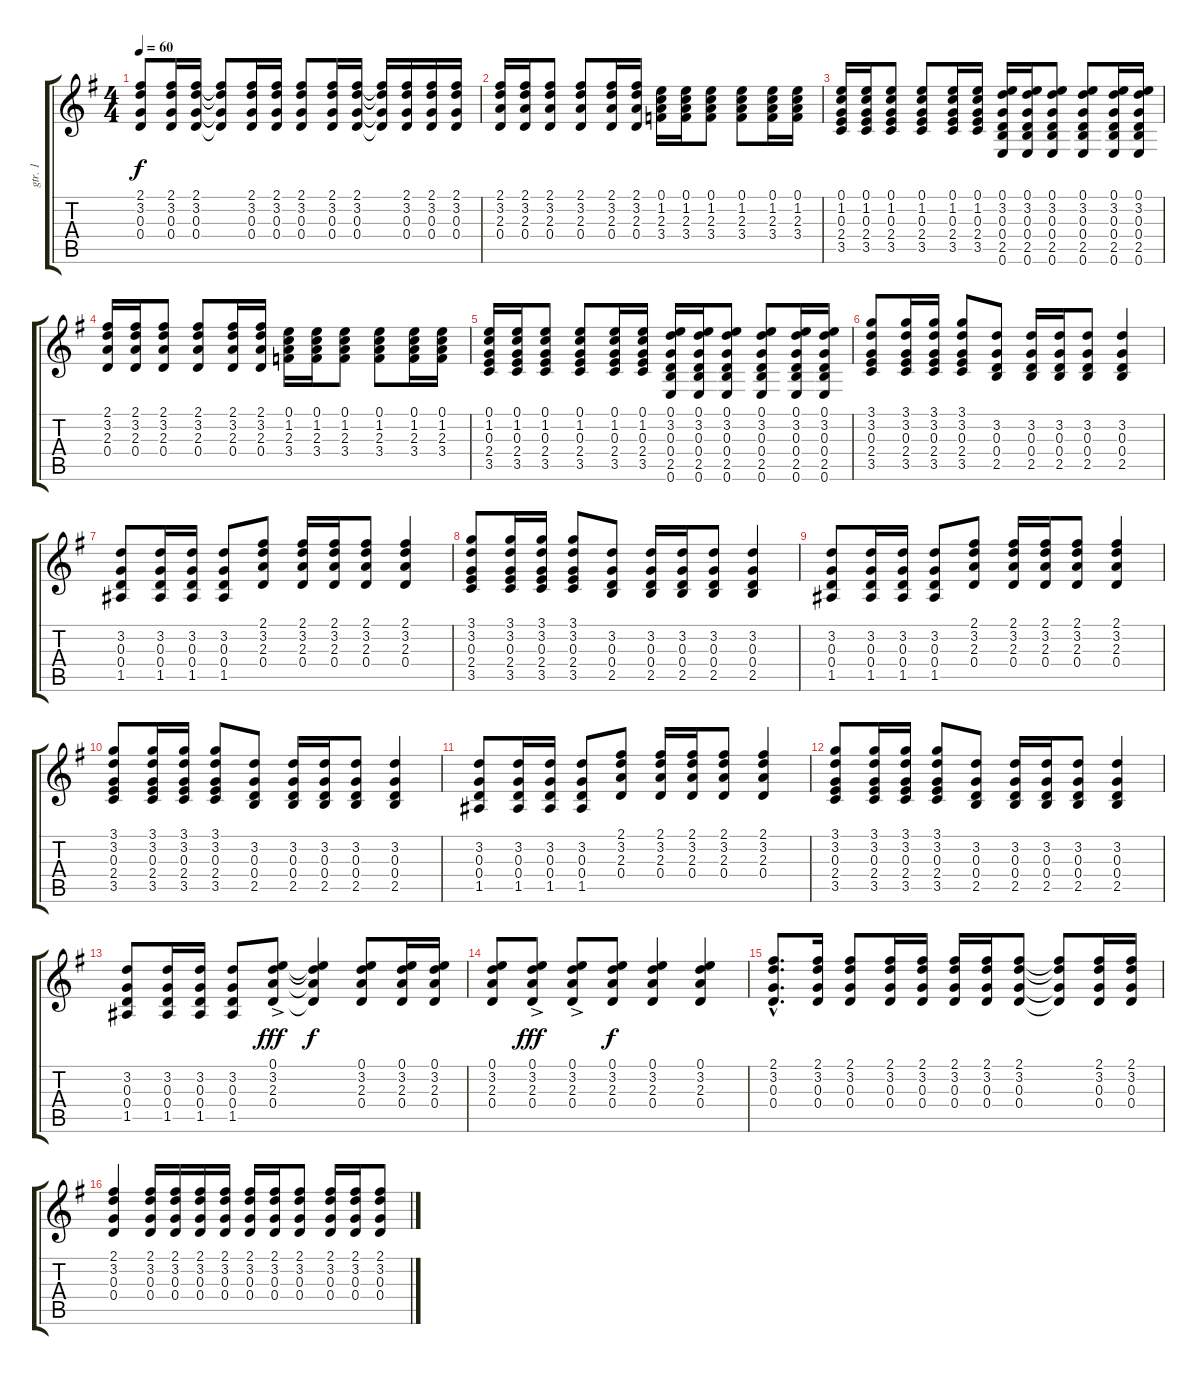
\track ("gtr. 1" "gtr. 1") {instrument acousticguitarsteel}
\staff {score tabs}
\tuning (E4 B3 G3 D3 A2 E2) {hide}
\ts (4 4)
\tempo 60
\clef g2
\ks g
(2.1 3.2 0.3 0.4).8{dy f} (2.1 3.2 0.3 0.4).16 (2.1 3.2 0.3 0.4).16 (2.1{t} 3.2{t} 0.3{t} 0.4{t}).8 (2.1 3.2 0.3 0.4).16 (2.1 3.2 0.3 0.4).16 (2.1 3.2 0.3 0.4).8 (2.1 3.2 0.3 0.4).16 (2.1 3.2 0.3 0.4).16 (2.1{t} 3.2{t} 0.3{t} 0.4{t}).16 (2.1 3.2 0.3 0.4).16 (2.1 3.2 0.3 0.4).16 (2.1 3.2 0.3 0.4).16 |
(2.1 3.2 2.3 0.4).16 (2.1 3.2 2.3 0.4).16 (2.1 3.2 2.3 0.4).8 (2.1 3.2 2.3 0.4).8 (2.1 3.2 2.3 0.4).16 (2.1 3.2 2.3 0.4).16 (0.1 1.2 2.3 3.4).16 (0.1 1.2 2.3 3.4).16 (0.1 1.2 2.3 3.4).8 (0.1 1.2 2.3 3.4).8 (0.1 1.2 2.3 3.4).16 (0.1 1.2 2.3 3.4).16 |
(0.1 1.2 0.3 2.4 3.5).16 (0.1 1.2 0.3 2.4 3.5).16 (0.1 1.2 0.3 2.4 3.5).8 (0.1 1.2 0.3 2.4 3.5).8 (0.1 1.2 0.3 2.4 3.5).16 (0.1 1.2 0.3 2.4 3.5).16 (0.1 3.2 0.3 0.4 2.5 0.6).16 (0.1 3.2 0.3 0.4 2.5 0.6).16 (0.1 3.2 0.3 0.4 2.5 0.6).8 (0.1 3.2 0.3 0.4 2.5 0.6).8 (0.1 3.2 0.3 0.4 2.5 0.6).16 (0.1 3.2 0.3 0.4 2.5 0.6).16 |
(2.1 3.2 2.3 0.4).16 (2.1 3.2 2.3 0.4).16 (2.1 3.2 2.3 0.4).8 (2.1 3.2 2.3 0.4).8 (2.1 3.2 2.3 0.4).16 (2.1 3.2 2.3 0.4).16 (0.1 1.2 2.3 3.4).16 (0.1 1.2 2.3 3.4).16 (0.1 1.2 2.3 3.4).8 (0.1 1.2 2.3 3.4).8 (0.1 1.2 2.3 3.4).16 (0.1 1.2 2.3 3.4).16 |
(0.1 1.2 0.3 2.4 3.5).16 (0.1 1.2 0.3 2.4 3.5).16 (0.1 1.2 0.3 2.4 3.5).8 (0.1 1.2 0.3 2.4 3.5).8 (0.1 1.2 0.3 2.4 3.5).16 (0.1 1.2 0.3 2.4 3.5).16 (0.1 3.2 0.3 0.4 2.5 0.6).16 (0.1 3.2 0.3 0.4 2.5 0.6).16 (0.1 3.2 0.3 0.4 2.5 0.6).8 (0.1 3.2 0.3 0.4 2.5 0.6).8 (0.1 3.2 0.3 0.4 2.5 0.6).16 (0.1 3.2 0.3 0.4 2.5 0.6).16 |
(3.1 3.2 0.3 2.4 3.5).8 (3.1 3.2 0.3 2.4 3.5).16 (3.1 3.2 0.3 2.4 3.5).16 (3.1 3.2 0.3 2.4 3.5).8 (3.2 0.3 0.4 2.5).8 (3.2 0.3 0.4 2.5).16 (3.2 0.3 0.4 2.5).16 (3.2 0.3 0.4 2.5).8 (3.2 0.3 0.4 2.5).4 |
(3.2 0.3 0.4 1.5).8 (3.2 0.3 0.4 1.5).16 (3.2 0.3 0.4 1.5).16 (3.2 0.3 0.4 1.5).8 (2.1 3.2 2.3 0.4).8 (2.1 3.2 2.3 0.4).16 (2.1 3.2 2.3 0.4).16 (2.1 3.2 2.3 0.4).8 (2.1 3.2 2.3 0.4).4 |
(3.1 3.2 0.3 2.4 3.5).8 (3.1 3.2 0.3 2.4 3.5).16 (3.1 3.2 0.3 2.4 3.5).16 (3.1 3.2 0.3 2.4 3.5).8 (3.2 0.3 0.4 2.5).8 (3.2 0.3 0.4 2.5).16 (3.2 0.3 0.4 2.5).16 (3.2 0.3 0.4 2.5).8 (3.2 0.3 0.4 2.5).4 |
(3.2 0.3 0.4 1.5).8 (3.2 0.3 0.4 1.5).16 (3.2 0.3 0.4 1.5).16 (3.2 0.3 0.4 1.5).8 (2.1 3.2 2.3 0.4).8 (2.1 3.2 2.3 0.4).16 (2.1 3.2 2.3 0.4).16 (2.1 3.2 2.3 0.4).8 (2.1 3.2 2.3 0.4).4 |
(3.1 3.2 0.3 2.4 3.5).8 (3.1 3.2 0.3 2.4 3.5).16 (3.1 3.2 0.3 2.4 3.5).16 (3.1 3.2 0.3 2.4 3.5).8 (3.2 0.3 0.4 2.5).8 (3.2 0.3 0.4 2.5).16 (3.2 0.3 0.4 2.5).16 (3.2 0.3 0.4 2.5).8 (3.2 0.3 0.4 2.5).4 |
(3.2 0.3 0.4 1.5).8 (3.2 0.3 0.4 1.5).16 (3.2 0.3 0.4 1.5).16 (3.2 0.3 0.4 1.5).8 (2.1 3.2 2.3 0.4).8 (2.1 3.2 2.3 0.4).16 (2.1 3.2 2.3 0.4).16 (2.1 3.2 2.3 0.4).8 (2.1 3.2 2.3 0.4).4 |
(3.1 3.2 0.3 2.4 3.5).8 (3.1 3.2 0.3 2.4 3.5).16 (3.1 3.2 0.3 2.4 3.5).16 (3.1 3.2 0.3 2.4 3.5).8 (3.2 0.3 0.4 2.5).8 (3.2 0.3 0.4 2.5).16 (3.2 0.3 0.4 2.5).16 (3.2 0.3 0.4 2.5).8 (3.2 0.3 0.4 2.5).4 |
(3.2 0.3 0.4 1.5).8 (3.2 0.3 0.4 1.5).16 (3.2 0.3 0.4 1.5).16 (3.2 0.3 0.4 1.5).8 (0.1{ac} 3.2{ac} 2.3{ac} 0.4{ac}).8{dy fff} (0.1{t} 3.2{t} 2.3{t} 0.4{t}).4{dy f} (0.1 3.2 2.3 0.4).8 (0.1 3.2 2.3 0.4).16 (0.1 3.2 2.3 0.4).16 |
(0.1 3.2 2.3 0.4).8 (0.1{ac} 3.2{ac} 2.3{ac} 0.4{ac}).8{dy fff} (0.1{ac} 3.2{ac} 2.3{ac} 0.4{ac}).8 (0.1 3.2 2.3 0.4).8{dy f} (0.1 3.2 2.3 0.4).4 (0.1 3.2 2.3 0.4).4 |
(2.1{hac} 3.2{hac} 0.3{hac} 0.4{hac}).8{d} (2.1 3.2 0.3 0.4).16 (2.1 3.2 0.3 0.4).8 (2.1 3.2 0.3 0.4).16 (2.1 3.2 0.3 0.4).16 (2.1 3.2 0.3 0.4).16 (2.1 3.2 0.3 0.4).16 (2.1 3.2 0.3 0.4).8 (2.1{t} 3.2{t} 0.3{t} 0.4{t}).8 (2.1 3.2 0.3 0.4).16 (2.1 3.2 0.3 0.4).16 |
(2.1 3.2 0.3 0.4).4 (2.1 3.2 0.3 0.4).16 (2.1 3.2 0.3 0.4).16 (2.1 3.2 0.3 0.4).16 (2.1 3.2 0.3 0.4).16 (2.1 3.2 0.3 0.4).16 (2.1 3.2 0.3 0.4).16 (2.1 3.2 0.3 0.4).8 (2.1 3.2 0.3 0.4).16 (2.1 3.2 0.3 0.4).16 (2.1 3.2 0.3 0.4).8
